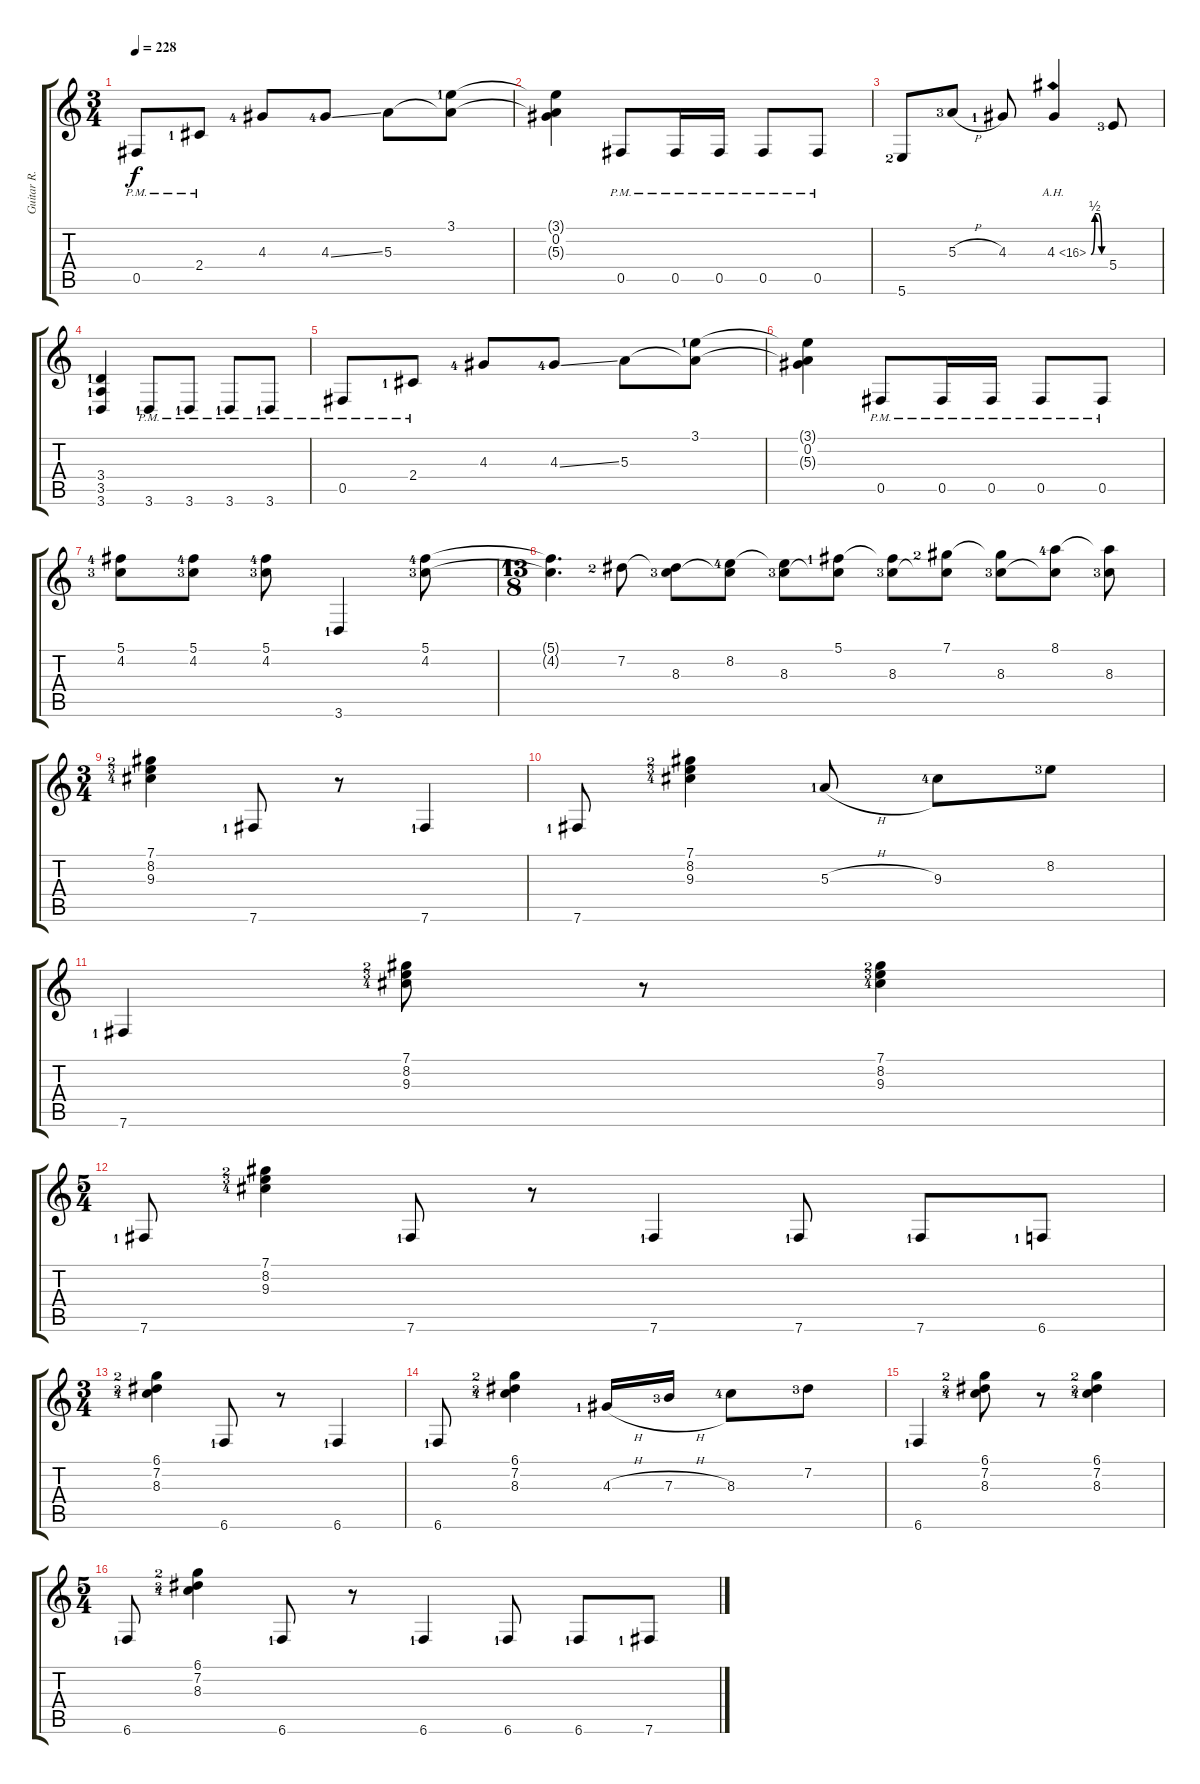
\track ("Guitar R." "Guitar R.") {instrument distortionguitar}
\staff {score tabs}
\tuning (Db4 Ab3 E3 B2 Gb2 B1) {hide}
\ts (3 4)
\tempo 228
\clef g2
\ks c
0.5{pm}.8{dy f} 2.4{pm lf 2}.8 4.3{lf 5}.8 4.3{ss lf 5}.8 5.3.8 (3.1{lf 2} 5.3{t}).8 |
(3.1{t} 0.2 5.3{t}).4 0.5{pm}.8 0.5{pm}.16 0.5{pm}.16 0.5{pm}.8 0.5{pm}.8 |
5.6{lf 3}.8 5.3{h lf 4}.8 4.3{lf 2}.8 4.3{be (custom 0 0 16 2 30 2 45 0 60 0) ah 12}.4 5.4{lf 4}.8 |
(3.4{lf 2} 3.5{lf 2} 3.6{lf 2}).4 3.6{pm lf 2}.8 3.6{pm lf 2}.8 3.6{pm lf 2}.8 3.6{pm lf 2}.8 |
0.5{pm}.8 2.4{pm lf 2}.8 4.3{lf 5}.8 4.3{ss lf 5}.8 5.3.8 (3.1{lf 2} 5.3{t}).8 |
(3.1{t} 0.2 5.3{t}).4 0.5{pm}.8 0.5{pm}.16 0.5{pm}.16 0.5{pm}.8 0.5{pm}.8 |
(5.1{lf 5} 4.2{lf 4}).8 (5.1{lf 5} 4.2{lf 4}).8 (5.1{lf 5} 4.2{lf 4}).8 3.6{lf 2}.4 (5.1{lf 5} 4.2{lf 4}).8 |
\ts (13 8)
(5.1{t} 4.2{t}).4{d} 7.2{lf 3}.8 (7.2{t} 8.3{lf 4}).8 (8.2{lf 5} 8.3{t}).8 (8.2{t} 8.3{lf 4}).8 (5.1{lf 2} 8.3{t}).8 (5.1{t} 8.3{lf 4}).8 (7.1{lf 3} 8.3{t}).8 (7.1{t} 8.3{lf 4}).8 (8.1{lf 5} 8.3{t}).8 (8.1{t} 8.3{lf 4}).8 |
\ts (3 4)
(7.1{lf 3} 8.2{lf 4} 9.3{lf 5}).4 7.6{lf 2}.8 r.8 7.6{lf 2}.4 |
7.6{lf 2}.8 (7.1{lf 3} 8.2{lf 4} 9.3{lf 5}).4 5.3{h lf 2}.8 9.3{lf 5}.8 8.2{lf 4}.8 |
7.6{lf 2}.4 (7.1{lf 3} 8.2{lf 4} 9.3{lf 5}).8 r.8 (7.1{lf 3} 8.2{lf 4} 9.3{lf 5}).4 |
\ts (5 4)
7.6{lf 2}.8 (7.1{lf 3} 8.2{lf 4} 9.3{lf 5}).4 7.6{lf 2}.8 r.8 7.6{lf 2}.4 7.6{lf 2}.8 7.6{lf 2}.8 6.6{lf 2}.8 |
\ts (3 4)
(6.1{lf 3} 7.2{lf 4} 8.3{lf 5}).4 6.6{lf 2}.8 r.8 6.6{lf 2}.4 |
6.6{lf 2}.8 (6.1{lf 3} 7.2{lf 4} 8.3{lf 5}).4 4.3{h lf 2}.16 7.3{h lf 4}.16 8.3{lf 5}.8 7.2{lf 4}.8 |
6.6{lf 2}.4 (6.1{lf 3} 7.2{lf 4} 8.3{lf 5}).8 r.8 (6.1{lf 3} 7.2{lf 4} 8.3{lf 5}).4 |
\ts (5 4)
6.6{lf 2}.8 (6.1{lf 3} 7.2{lf 4} 8.3{lf 5}).4 6.6{lf 2}.8 r.8 6.6{lf 2}.4 6.6{lf 2}.8 6.6{lf 2}.8 7.6{lf 2}.8
